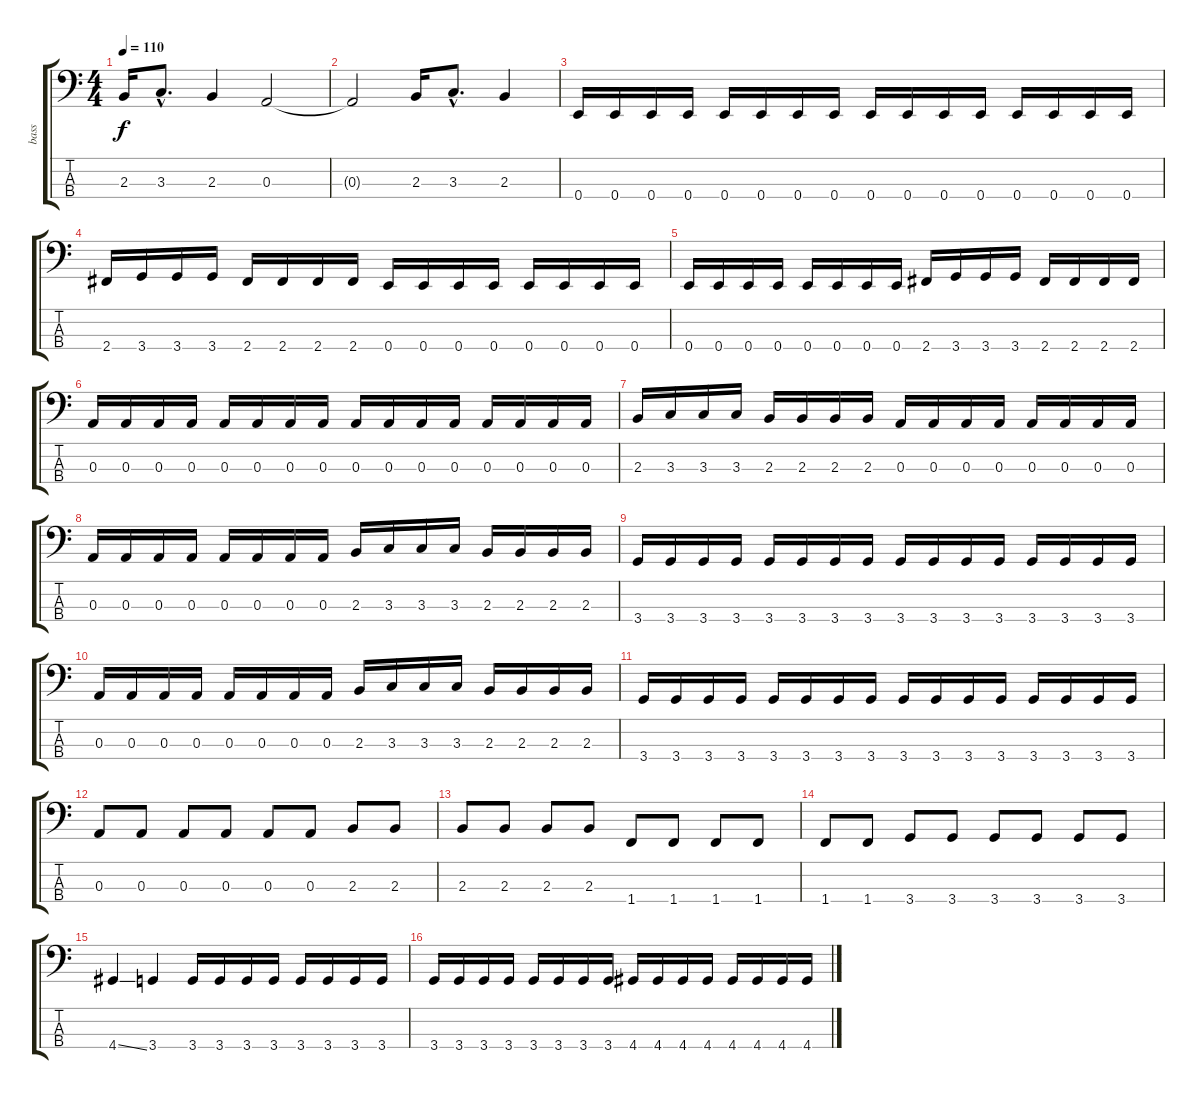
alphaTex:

\track ("bass" "bass") {instrument electricbasspick}
\staff {score tabs}
\tuning (G2 D2 A1 E1) {hide}
\ts (4 4)
\tempo 110
\clef f4
\ks c
2.3.16{dy f} 3.3{hac}.8{d} 2.3.4 0.3.2 |
0.3{t}.2 2.3.16 3.3{hac}.8{d} 2.3.4 |
0.4.16 0.4.16 0.4.16 0.4.16 0.4.16 0.4.16 0.4.16 0.4.16 0.4.16 0.4.16 0.4.16 0.4.16 0.4.16 0.4.16 0.4.16 0.4.16 |
2.4.16 3.4.16 3.4.16 3.4.16 2.4.16 2.4.16 2.4.16 2.4.16 0.4.16 0.4.16 0.4.16 0.4.16 0.4.16 0.4.16 0.4.16 0.4.16 |
0.4.16 0.4.16 0.4.16 0.4.16 0.4.16 0.4.16 0.4.16 0.4.16 2.4.16 3.4.16 3.4.16 3.4.16 2.4.16 2.4.16 2.4.16 2.4.16 |
0.3.16 0.3.16 0.3.16 0.3.16 0.3.16 0.3.16 0.3.16 0.3.16 0.3.16 0.3.16 0.3.16 0.3.16 0.3.16 0.3.16 0.3.16 0.3.16 |
2.3.16 3.3.16 3.3.16 3.3.16 2.3.16 2.3.16 2.3.16 2.3.16 0.3.16 0.3.16 0.3.16 0.3.16 0.3.16 0.3.16 0.3.16 0.3.16 |
0.3.16 0.3.16 0.3.16 0.3.16 0.3.16 0.3.16 0.3.16 0.3.16 2.3.16 3.3.16 3.3.16 3.3.16 2.3.16 2.3.16 2.3.16 2.3.16 |
3.4.16 3.4.16 3.4.16 3.4.16 3.4.16 3.4.16 3.4.16 3.4.16 3.4.16 3.4.16 3.4.16 3.4.16 3.4.16 3.4.16 3.4.16 3.4.16 |
0.3.16 0.3.16 0.3.16 0.3.16 0.3.16 0.3.16 0.3.16 0.3.16 2.3.16 3.3.16 3.3.16 3.3.16 2.3.16 2.3.16 2.3.16 2.3.16 |
3.4.16 3.4.16 3.4.16 3.4.16 3.4.16 3.4.16 3.4.16 3.4.16 3.4.16 3.4.16 3.4.16 3.4.16 3.4.16 3.4.16 3.4.16 3.4.16 |
0.3.8 0.3.8 0.3.8 0.3.8 0.3.8 0.3.8 2.3.8 2.3.8 |
2.3.8 2.3.8 2.3.8 2.3.8 1.4.8 1.4.8 1.4.8 1.4.8 |
1.4.8 1.4.8 3.4.8 3.4.8 3.4.8 3.4.8 3.4.8 3.4.8 |
4.4{ss}.4 3.4.4 3.4.16 3.4.16 3.4.16 3.4.16 3.4.16 3.4.16 3.4.16 3.4.16 |
3.4.16 3.4.16 3.4.16 3.4.16 3.4.16 3.4.16 3.4.16 3.4.16 4.4.16 4.4.16 4.4.16 4.4.16 4.4.16 4.4.16 4.4.16 4.4.16
